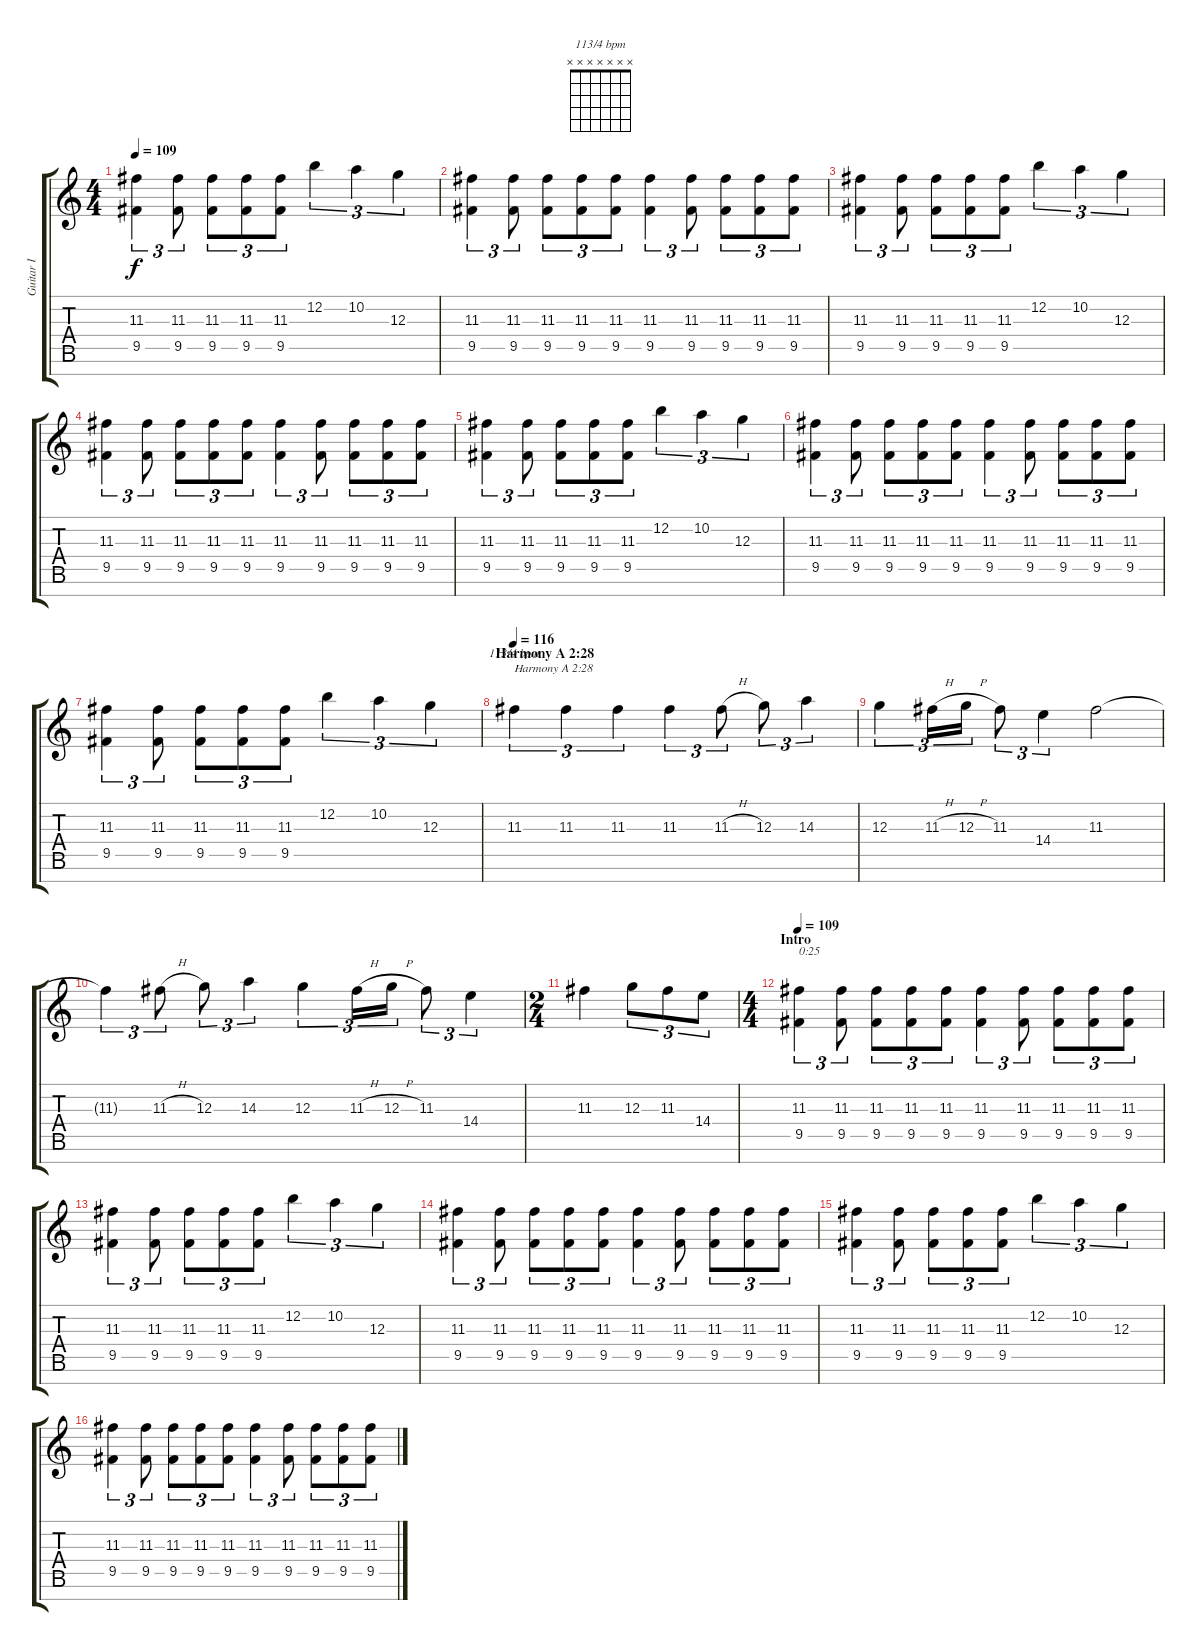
\track ("Guitar I" "Guitar I") {instrument distortionguitar}
\staff {score tabs}
\tuning (E4 B3 G3 D3 A2 E2 B1) {hide}
\chord ("113/4 bpm" x x x x x x x)
\ts (4 4)
\tempo 109
\clef g2
\ks c
(11.3 9.5).4{tu (3 2) dy f} (11.3 9.5).8{tu (3 2)} (11.3 9.5).8{tu (3 2)} (11.3 9.5).8{tu (3 2)} (11.3 9.5).8{tu (3 2)} 12.2.4{tu (3 2)} 10.2.4{tu (3 2)} 12.3.4{tu (3 2)} |
(11.3 9.5).4{tu (3 2)} (11.3 9.5).8{tu (3 2)} (11.3 9.5).8{tu (3 2)} (11.3 9.5).8{tu (3 2)} (11.3 9.5).8{tu (3 2)} (11.3 9.5).4{tu (3 2)} (11.3 9.5).8{tu (3 2)} (11.3 9.5).8{tu (3 2)} (11.3 9.5).8{tu (3 2)} (11.3 9.5).8{tu (3 2)} |
(11.3 9.5).4{tu (3 2)} (11.3 9.5).8{tu (3 2)} (11.3 9.5).8{tu (3 2)} (11.3 9.5).8{tu (3 2)} (11.3 9.5).8{tu (3 2)} 12.2.4{tu (3 2)} 10.2.4{tu (3 2)} 12.3.4{tu (3 2)} |
(11.3 9.5).4{tu (3 2)} (11.3 9.5).8{tu (3 2)} (11.3 9.5).8{tu (3 2)} (11.3 9.5).8{tu (3 2)} (11.3 9.5).8{tu (3 2)} (11.3 9.5).4{tu (3 2)} (11.3 9.5).8{tu (3 2)} (11.3 9.5).8{tu (3 2)} (11.3 9.5).8{tu (3 2)} (11.3 9.5).8{tu (3 2)} |
(11.3 9.5).4{tu (3 2)} (11.3 9.5).8{tu (3 2)} (11.3 9.5).8{tu (3 2)} (11.3 9.5).8{tu (3 2)} (11.3 9.5).8{tu (3 2)} 12.2.4{tu (3 2)} 10.2.4{tu (3 2)} 12.3.4{tu (3 2)} |
(11.3 9.5).4{tu (3 2)} (11.3 9.5).8{tu (3 2)} (11.3 9.5).8{tu (3 2)} (11.3 9.5).8{tu (3 2)} (11.3 9.5).8{tu (3 2)} (11.3 9.5).4{tu (3 2)} (11.3 9.5).8{tu (3 2)} (11.3 9.5).8{tu (3 2)} (11.3 9.5).8{tu (3 2)} (11.3 9.5).8{tu (3 2)} |
(11.3 9.5).4{tu (3 2)} (11.3 9.5).8{tu (3 2)} (11.3 9.5).8{tu (3 2)} (11.3 9.5).8{tu (3 2)} (11.3 9.5).8{tu (3 2)} 12.2.4{tu (3 2)} 10.2.4{tu (3 2)} 12.3.4{tu (3 2)} |
\section ("" "Harmony A 2:28")
\tempo 116
11.3.4{tu (3 2) ch "113/4 bpm" txt "Harmony A 2:28"} 11.3.4{tu (3 2)} 11.3.4{tu (3 2)} 11.3.4{tu (3 2)} 11.3{h}.8{tu (3 2)} 12.3.8{tu (3 2)} 14.3.4{tu (3 2)} |
12.3.4{tu (3 2)} 11.3{h}.16{tu (3 2)} 12.3{h}.16{tu (3 2)} 11.3.8{tu (3 2)} 14.4.4{tu (3 2)} 11.3.2 |
11.3{t}.4{tu (3 2)} 11.3{h}.8{tu (3 2)} 12.3.8{tu (3 2)} 14.3.4{tu (3 2)} 12.3.4{tu (3 2)} 11.3{h}.16{tu (3 2)} 12.3{h}.16{tu (3 2)} 11.3.8{tu (3 2)} 14.4.4{tu (3 2)} |
\ts (2 4)
11.3.4 12.3.8{tu (3 2)} 11.3.8{tu (3 2)} 14.4.8{tu (3 2)} |
\ts (4 4)
\section ("" "Intro")
\tempo 109
(11.3 9.5).4{tu (3 2) txt "0:25"} (11.3 9.5).8{tu (3 2)} (11.3 9.5).8{tu (3 2)} (11.3 9.5).8{tu (3 2)} (11.3 9.5).8{tu (3 2)} (11.3 9.5).4{tu (3 2)} (11.3 9.5).8{tu (3 2)} (11.3 9.5).8{tu (3 2)} (11.3 9.5).8{tu (3 2)} (11.3 9.5).8{tu (3 2)} |
(11.3 9.5).4{tu (3 2)} (11.3 9.5).8{tu (3 2)} (11.3 9.5).8{tu (3 2)} (11.3 9.5).8{tu (3 2)} (11.3 9.5).8{tu (3 2)} 12.2.4{tu (3 2)} 10.2.4{tu (3 2)} 12.3.4{tu (3 2)} |
(11.3 9.5).4{tu (3 2)} (11.3 9.5).8{tu (3 2)} (11.3 9.5).8{tu (3 2)} (11.3 9.5).8{tu (3 2)} (11.3 9.5).8{tu (3 2)} (11.3 9.5).4{tu (3 2)} (11.3 9.5).8{tu (3 2)} (11.3 9.5).8{tu (3 2)} (11.3 9.5).8{tu (3 2)} (11.3 9.5).8{tu (3 2)} |
(11.3 9.5).4{tu (3 2)} (11.3 9.5).8{tu (3 2)} (11.3 9.5).8{tu (3 2)} (11.3 9.5).8{tu (3 2)} (11.3 9.5).8{tu (3 2)} 12.2.4{tu (3 2)} 10.2.4{tu (3 2)} 12.3.4{tu (3 2)} |
(11.3 9.5).4{tu (3 2)} (11.3 9.5).8{tu (3 2)} (11.3 9.5).8{tu (3 2)} (11.3 9.5).8{tu (3 2)} (11.3 9.5).8{tu (3 2)} (11.3 9.5).4{tu (3 2)} (11.3 9.5).8{tu (3 2)} (11.3 9.5).8{tu (3 2)} (11.3 9.5).8{tu (3 2)} (11.3 9.5).8{tu (3 2)}
